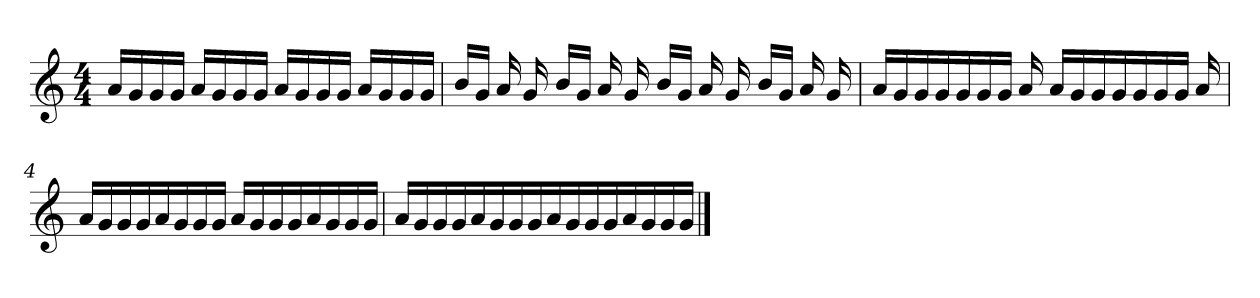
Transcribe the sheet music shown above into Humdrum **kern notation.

**kern
*part1
*staff1
*clefG2
*k[]
*C:
*M4/4
=1
16aLL
16g
16g
16gJJ
16aLL
16g
16g
16gJJ
16aLL
16g
16g
16gJJ
16aLL
16g
16g
16gJJ
=2
16bLL
16gJJ
16a
16g
16bLL
16gJJ
16a
16g
16bLL
16gJJ
16a
16g
16bLL
16gJJ
16a
16g
=3
16aLL
16g
16g
16g
16g
16g
16gJJ
16a
16aLL
16g
16g
16g
16g
16g
16gJJ
16a
=4
16aLL
16g
16g
16g
16a
16g
16g
16gJJ
16aLL
16g
16g
16g
16a
16g
16g
16gJJ
=5
16aLL
16g
16g
16g
16a
16g
16g
16g
16a
16g
16g
16g
16a
16g
16g
16gJJ
==
*-
